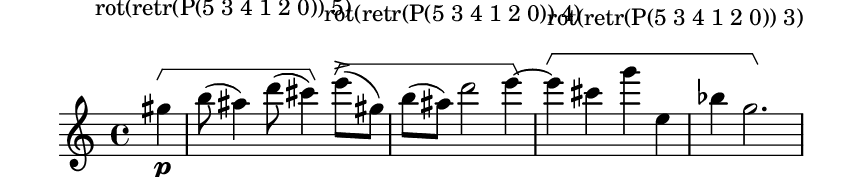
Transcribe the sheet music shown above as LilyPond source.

\version "2.10.33"

\include "../config/lib.ly"

\score {
  \new Staff {
      \time 4/4
      \relative c''' {
        \set Score.currentBarNumber = #105
        \bar ""
        \partial 4
        \bracketUp
        \override TextScript #'extra-offset = #'( -6 . 4 )
        %% FIXME: inicia no sujeito
        %% (rotacionar (retrogradar #s(5 3 4 1 2 0) 5))
        gis4\p^\startGroup^\markup{rot(retr(P(5 3 4 1 2 0)) 5)}
        b8( ais4) d8( cis4)\stopGroup
        %% (rotacionar (retrogradar #s(5 3 4 1 2 0) 4))
        \revert TextScript #'extra-offset
        \override TextScript #'extra-offset = #'( -1 . 0 )
        e8->(^\startGroup^\markup{rot(retr(P(5 3 4 1 2 0)) 4)} gis,)
        b( ais) d2 e4~\stopGroup
        \override TextScript #'extra-offset = #'( 0 . 2 )
        e\startGroup^\markup{rot(retr(P(5 3 4 1 2 0)) 3)} cis4 g' e,
        bes' g2.\stopGroup
      }
    }
  \layout {
    \context {
      \Staff \consists "Horizontal_bracket_engraver"
    }
  }
}
\paper {
  paper-width = 14.6\cm
  paper-height = 3\cm
  line-width = 15.5\cm
  top-margin = -.1\cm
  left-margin = -1.2\cm
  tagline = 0
  indent = #0
}
